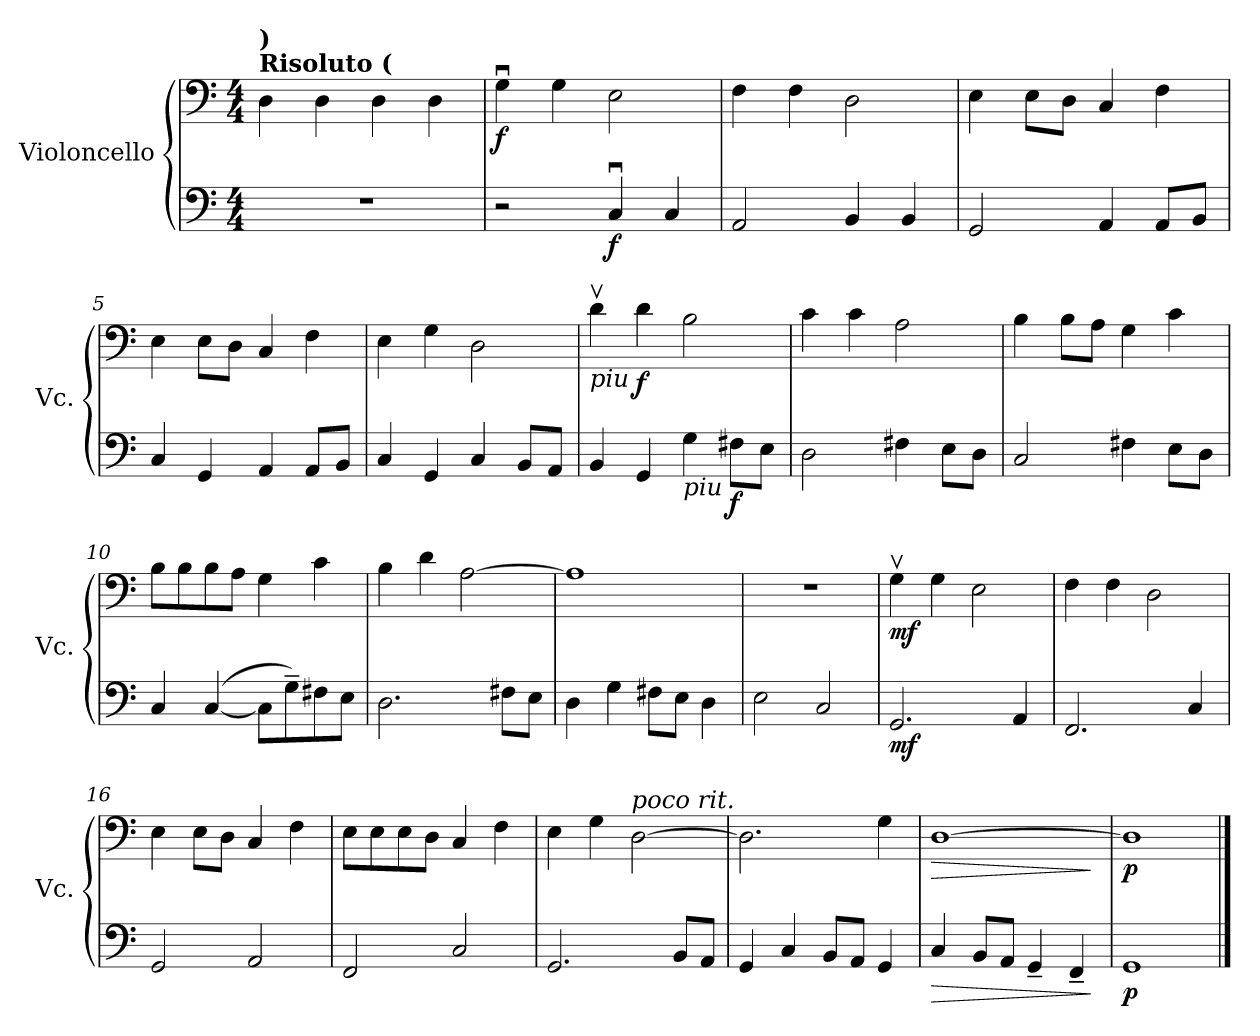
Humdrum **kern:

**kern	**dynam	**kern	**dynam
*part2	*part2	*part1	*part1
*staff2	*staff2	*staff1	*staff1
*I"Violoncello	*	*I"Violoncello	*
*I'Vc.	*	*I'Vc.	*
*clefF4	*	*clefF4	*
*k[]	*	*k[]	*
*M4/4	*	*M4/4	*
*MM104	*	*MM104	*
=1	=1	=1	=1
!	!	!LO:TX:a:B:t=Risoluto (	!
!	!	!LO:TX:a:B:t=)	!
1r	.	4D\	.
.	.	4D\	.
.	.	4D\	.
.	.	4D\	.
=2	=2	=2	=2
!	!	!	!LO:DY:b
2r	.	4Gu\	f
.	.	4G\	.
!	!LO:DY:b	!	!
4Cu/	f	2E\	.
4C/	.	.	.
=3	=3	=3	=3
2AA/	.	4F\	.
.	.	4F\	.
4BB/	.	2D\	.
4BB/	.	.	.
=4	=4	=4	=4
2GG/	.	4E\	.
.	.	8E\L	.
.	.	8D\J	.
4AA/	.	4C/	.
8AA/L	.	4F\	.
8BB/J	.	.	.
=5	=5	=5	=5
4C/	.	4E\	.
4GG/	.	8E\L	.
.	.	8D\J	.
4AA/	.	4C/	.
8AA/L	.	4F\	.
8BB/J	.	.	.
=6	=6	=6	=6
4C/	.	4E\	.
4GG/	.	4G\	.
4C/	.	2D\	.
8BB/L	.	.	.
8AA/J	.	.	.
=7	=7	=7	=7
!	!	!LO:TX:b:i:t=piu	!
4BB/	.	4dv\	.
!	!	!	!LO:DY:b
4GG/	.	4d\	f
!LO:TX:b:i:t=piu	!	!	!
4G\	.	2B\	.
!	!LO:DY:b	!	!
8F#X\L	f	.	.
8E\J	.	.	.
!!LO:LB:g=z
=8	=8	=8	=8
2D\	.	4c\	.
.	.	4c\	.
4F#X\	.	2A\	.
8E\L	.	.	.
8D\J	.	.	.
=9	=9	=9	=9
2C/	.	4B\	.
.	.	8B\L	.
.	.	8A\J	.
4F#X\	.	4G\	.
8E\L	.	4c\	.
8D\J	.	.	.
=10	=10	=10	=10
4C/	.	8B\L	.
.	.	8B\	.
(>[4C/	.	8B\	.
.	.	8A\J	.
8C\L]	.	4G\	.
8G~\)	.	.	.
8F#X\	.	4c\	.
8E\J	.	.	.
=11	=11	=11	=11
2.D\	.	4B\	.
.	.	4d\	.
.	.	[2A\	.
8F#X\L	.	.	.
8E\J	.	.	.
=12	=12	=12	=12
4D\	.	1A]	.
4G\	.	.	.
8F#X\L	.	.	.
8E\J	.	.	.
4D\	.	.	.
=13	=13	=13	=13
2E\	.	1r	.
2C/	.	.	.
=14	=14	=14	=14
!	!LO:DY:b	!	!LO:DY:b
2.GG/	mf	4Gv\	mf
.	.	4G\	.
.	.	2E\	.
4AA/	.	.	.
!!LO:LB:g=z
=15	=15	=15	=15
2.FF/	.	4F\	.
.	.	4F\	.
.	.	2D\	.
4C/	.	.	.
=16	=16	=16	=16
2GG/	.	4E\	.
.	.	8E\L	.
.	.	8D\J	.
2AA/	.	4C/	.
.	.	4F\	.
=17	=17	=17	=17
2FF/	.	8E\L	.
.	.	8E\	.
.	.	8E\	.
.	.	8D\J	.
2C/	.	4C/	.
.	.	4F\	.
=18	=18	=18	=18
2.GG/	.	4E\	.
.	.	4G\	.
!	!	!LO:TX:a:i:t=poco rit.	!
.	.	[2D\	.
8BB/L	.	.	.
8AA/J	.	.	.
=19	=19	=19	=19
4GG/	.	2.D\]	.
4C/	.	.	.
8BB/L	.	.	.
8AA/J	.	.	.
4GG/	.	4G\	.
=20	=20	=20	=20
!	!LO:HP:b	!	!LO:HP:b
4C/	>	[1D	>
8BB/L	.	.	.
8AA/J	.	.	.
4GG~/	.	.	.
4FF~/	.	.	.
.	]	.	]
=21	=21	=21	=21
!	!LO:DY:b	!	!LO:DY:b
1GG	p	1D]	p
==	==	==	==
*-	*-	*-	*-
